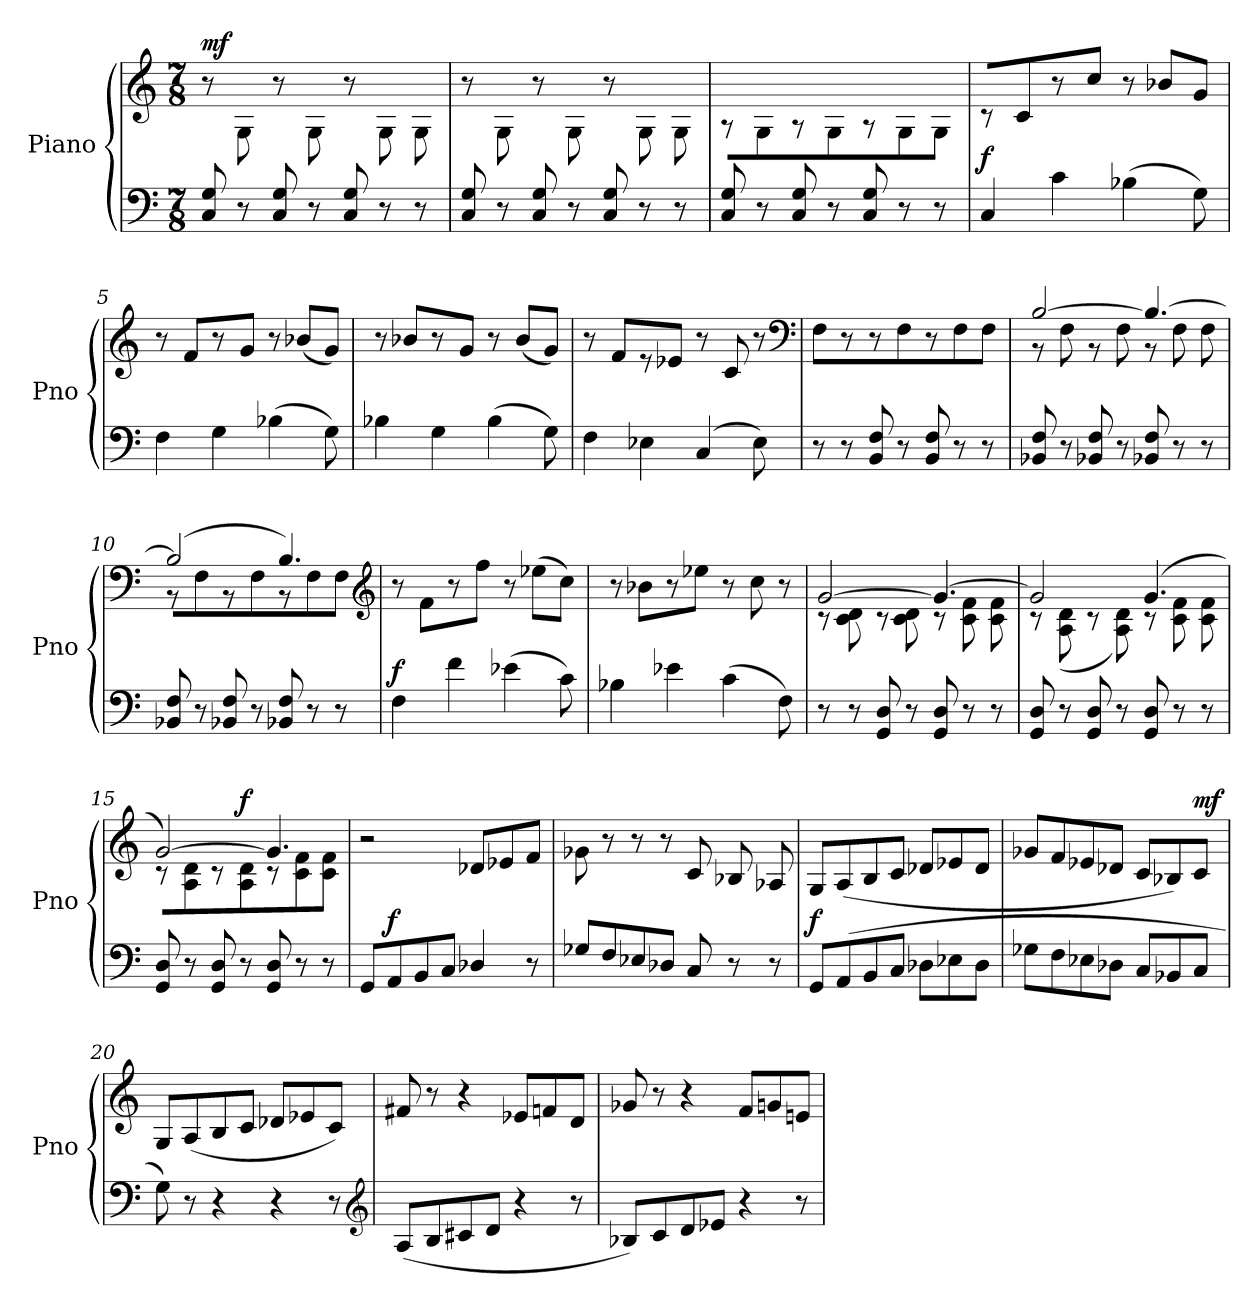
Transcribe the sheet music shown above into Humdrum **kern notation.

**kern	**dynam	**kern	**dynam
*part2	*part2	*part1	*part1
*staff2	*staff2	*staff1	*staff1
*I"Piano	*	*I"Piano	*
*I'Pno	*	*I'Pno	*
*clefF4	*	*clefG2	*
*M7/8	*	*M7/8	*
*MM210	*	*MM210	*
=1	=1	=1	=1
!	!	!	!LO:DY:a
8C/ 8G/L	.	8r	mf
8r	.	8G\	.
8C/ 8G/L	.	8r	.
8r	.	8G\	.
8C/ 8G/L	.	8r	.
8r	.	8G\	.
8r	.	8G\	.
=2	=2	=2	=2
8C/ 8G/L	.	8r	.
8r	.	8G\	.
8C/ 8G/L	.	8r	.
8r	.	8G\	.
8C/ 8G/L	.	8r	.
8r	.	8G\	.
8r	.	8G\	.
=3	=3	=3	=3
8C/ 8G/L	.	8r	.
8r	.	8G\	.
8C/ 8G/L	.	8r	.
8r	.	8G\	.
8C/ 8G/L	.	8r	.
8r	.	8G\	.
8r	.	8G\J	.
=4	=4	=4	=4
!	!LO:DY:a	!	!
4C/	f	8r	.
.	.	8c/	.
4c\	.	8r	.
.	.	8cc/J	.
(4B-X\	.	8r	.
.	.	8b-X/L	.
8G\)	.	8g/J	.
!!LO:LB:g=z
=5	=5	=5	=5
4F\	.	8r	.
.	.	8f/L	.
4G\	.	8r	.
.	.	8g/J	.
(4B-X\	.	8r	.
.	.	(8b-X/L	.
8G\)	.	8g/J)	.
=6	=6	=6	=6
4B-X\	.	8r	.
.	.	8b-X/L	.
4G\	.	8r	.
.	.	8g/J	.
(4B-\	.	8r	.
.	.	(8b-/L	.
8G\)	.	8g/J)	.
=7	=7	=7	=7
4F\	.	8r	.
.	.	8f/L	.
4E-X\	.	8r	.
.	.	8e-X/J	.
(4C/	.	8r	.
.	.	8c/	.
8E-\)	.	8r	.
*	*	*clefF4	*
=8	=8	=8	=8
8r	.	8F\	.
8r	.	8r	.
8BB/ 8F/L	.	8r	.
8r	.	8F\	.
8BB/ 8F/L	.	8r	.
8r	.	8F\	.
8r	.	8F\J	.
!!LO:LB:g=z
=9	=9	=9	=9
*	*	*^	*
8BB-X/ 8F/	.	[2B/	8r	.
8r	.	.	8F\	.
8BB-X/ 8F/	.	.	8r	.
8r	.	.	8F\	.
8BB-X/ 8F/	.	4.B/_	8r	.
8r	.	.	8F\	.
8r	.	.	8F\	.
=10	=10	=10	=10	=10
8BB-X/ 8F/	.	(2B/]	8r	.
8r	.	.	8F\	.
8BB-X/ 8F/	.	.	8r	.
8r	.	.	8F\	.
8BB-X/ 8F/	.	4.B/)	8r	.
8r	.	.	8F\J	.
8r	.	.	8F\J	.
*	*	*v	*v	*
*	*	*clefG2	*
=11	=11	=11	=11
*	*	*^	*
!	!LO:DY:a	!	!	!
*	*	*v	*v	*
4F\	f	8r	.
.	.	8f\L	.
4f\	.	8r	.
.	.	8ff\J	.
(4e-X\	.	8r	.
.	.	(8ee-X\L	.
8c\)	.	8cc\J)	.
=12	=12	=12	=12
4B-X\	.	8r	.
.	.	8b-X\L	.
4e-X\	.	8r	.
.	.	8ee-X\J	.
(4c\	.	8r	.
.	.	8cc\	.
8F\)	.	8r	.
!!LO:LB:g=z
=13	=13	=13	=13
*	*	*^	*
8r	.	[2g/	8r	.
8r	.	.	8c\ 8d\	.
8GG/ 8D/L	.	.	8r	.
8r	.	.	8c\ 8d\	.
8GG/ 8D/L	.	4.g/_	8r	.
8r	.	.	8c\ 8f\	.
8r	.	.	8c\ 8f\	.
=14	=14	=14	=14	=14
8GG/ 8D/L	.	2g/]	8r	.
8r	.	.	(8A\ 8d\	.
8GG/ 8D/L	.	.	8r	.
8r	.	.	8A\ 8d\)	.
8GG/ 8D/L	.	(4.g/	8r	.
8r	.	.	8c\ 8f\	.
8r	.	.	8c\ 8f\	.
=15	=15	=15	=15	=15
8GG/ 8D/L	.	[2g/)	8r	.
8r	.	.	8A\ 8d\	.
8GG/ 8D/L	.	.	8r	.
!	!	!	!	!LO:DY:a
8r	.	.	8A\ 8d\	f
8GG/ 8D/L	.	4.g/]	8r	.
8r	.	.	8c\ 8f\J	.
8r	.	.	8c\ 8f\J	.
*	*	*v	*v	*
=16	=16	=16	=16
8GG/L	.	2r	.
!	!LO:DY:a	!	!
8AA/	f	.	.
8BB/	.	.	.
8C/J	.	.	.
4D-X/	.	8d-X/L	.
.	.	8e-X/	.
8r	.	8f/J	.
!!LO:LB:g=z
=17	=17	=17	=17
8G-X/L	.	8g-X\L	.
8F/	.	8r	.
8E-X/	.	8r	.
8D-X/J	.	8r	.
8C/L	.	8c/L	.
8r	.	8B-X/	.
8r	.	8A-X/J	.
=18	=18	=18	=18
!	!LO:DY:a	!	!
8GG/L	f	8G/L	.
(8AA/	.	(8A/	.
8BB/	.	8B/	.
8C/J	.	8c/J	.
8D-X\L	.	8d-X/L	.
8E-X\	.	8e-X/	.
8D-\J	.	8d-/J	.
=19	=19	=19	=19
8G-X\L	.	8g-X/L	.
8F\	.	8f/	.
8E-X\	.	8e-X/	.
8D-X\J	.	8d-X/J	.
8C/L	.	8c/L	.
8BB-X/	.	8B-X/)	.
!	!	!	!LO:DY:a
8C/J	.	8c/J	mf
=20	=20	=20	=20
8G\)	.	8G/L	.
8r	.	(8A/	.
4r	.	8B/	.
.	.	8c/J	.
4r	.	8d-X/L	.
.	.	8e-X/	.
8r	.	8c/J)	.
*clefG2	*	*	*
!!LO:LB:g=z
=21	=21	=21	=21
(8A/L	.	8f#X/	.
8B/	.	8r	.
8c#X/	.	4r	.
8d/J	.	.	.
4r	.	8e-X/L	.
.	.	8fn/	.
8r	.	8d/J	.
=22	=22	=22	=22
8B-X/L)	.	8g-X/	.
8c/	.	8r	.
8d/	.	4r	.
8e-X/J	.	.	.
4r	.	8f/L	.
.	.	8gn/	.
8r	.	8en/J	.
=	=	=	=
*-	*-	*-	*-
